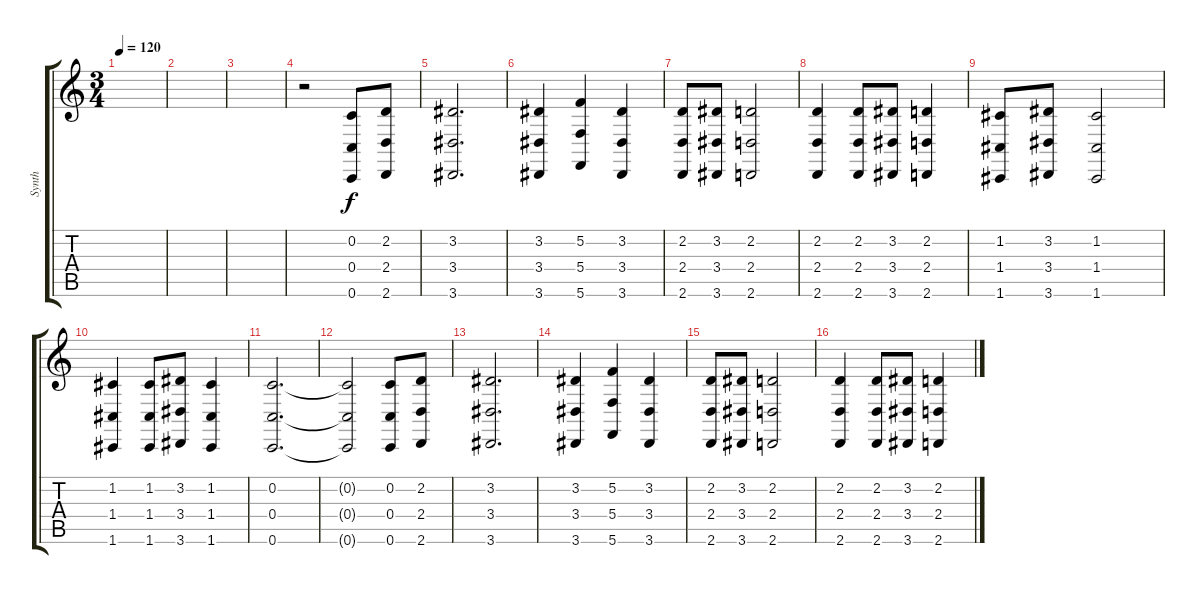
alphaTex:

\track ("Synth" "Synth") {instrument lead2sawtooth}
\staff {score tabs}
\tuning (Eb4 C4 G3 C3 G2 C2) {hide}
\ts (3 4)
\tempo 120
\clef g2
\ks c
|
|
|
r.2 (0.2 0.4 0.6).8 (2.2 2.4 2.6).8 |
(3.2 3.4 3.6).2{d} |
(3.2 3.4 3.6).4 (5.2 5.4 5.6).4 (3.2 3.4 3.6).4 |
(2.2 2.4 2.6).8 (3.2 3.4 3.6).8 (2.2 2.4 2.6).2 |
(2.2 2.4 2.6).4 (2.2 2.4 2.6).8 (3.2 3.4 3.6).8 (2.2 2.4 2.6).4 |
(1.2 1.4 1.6).8 (3.2 3.4 3.6).8 (1.2 1.4 1.6).2 |
(1.2 1.4 1.6).4 (1.2 1.4 1.6).8 (3.2 3.4 3.6).8 (1.2 1.4 1.6).4 |
(0.2 0.4 0.6).2{d} |
(0.2{t} 0.4{t} 0.6{t}).2 (0.2 0.4 0.6).8 (2.2 2.4 2.6).8 |
(3.2 3.4 3.6).2{d} |
(3.2 3.4 3.6).4 (5.2 5.4 5.6).4 (3.2 3.4 3.6).4 |
(2.2 2.4 2.6).8 (3.2 3.4 3.6).8 (2.2 2.4 2.6).2 |
(2.2 2.4 2.6).4 (2.2 2.4 2.6).8 (3.2 3.4 3.6).8 (2.2 2.4 2.6).4
